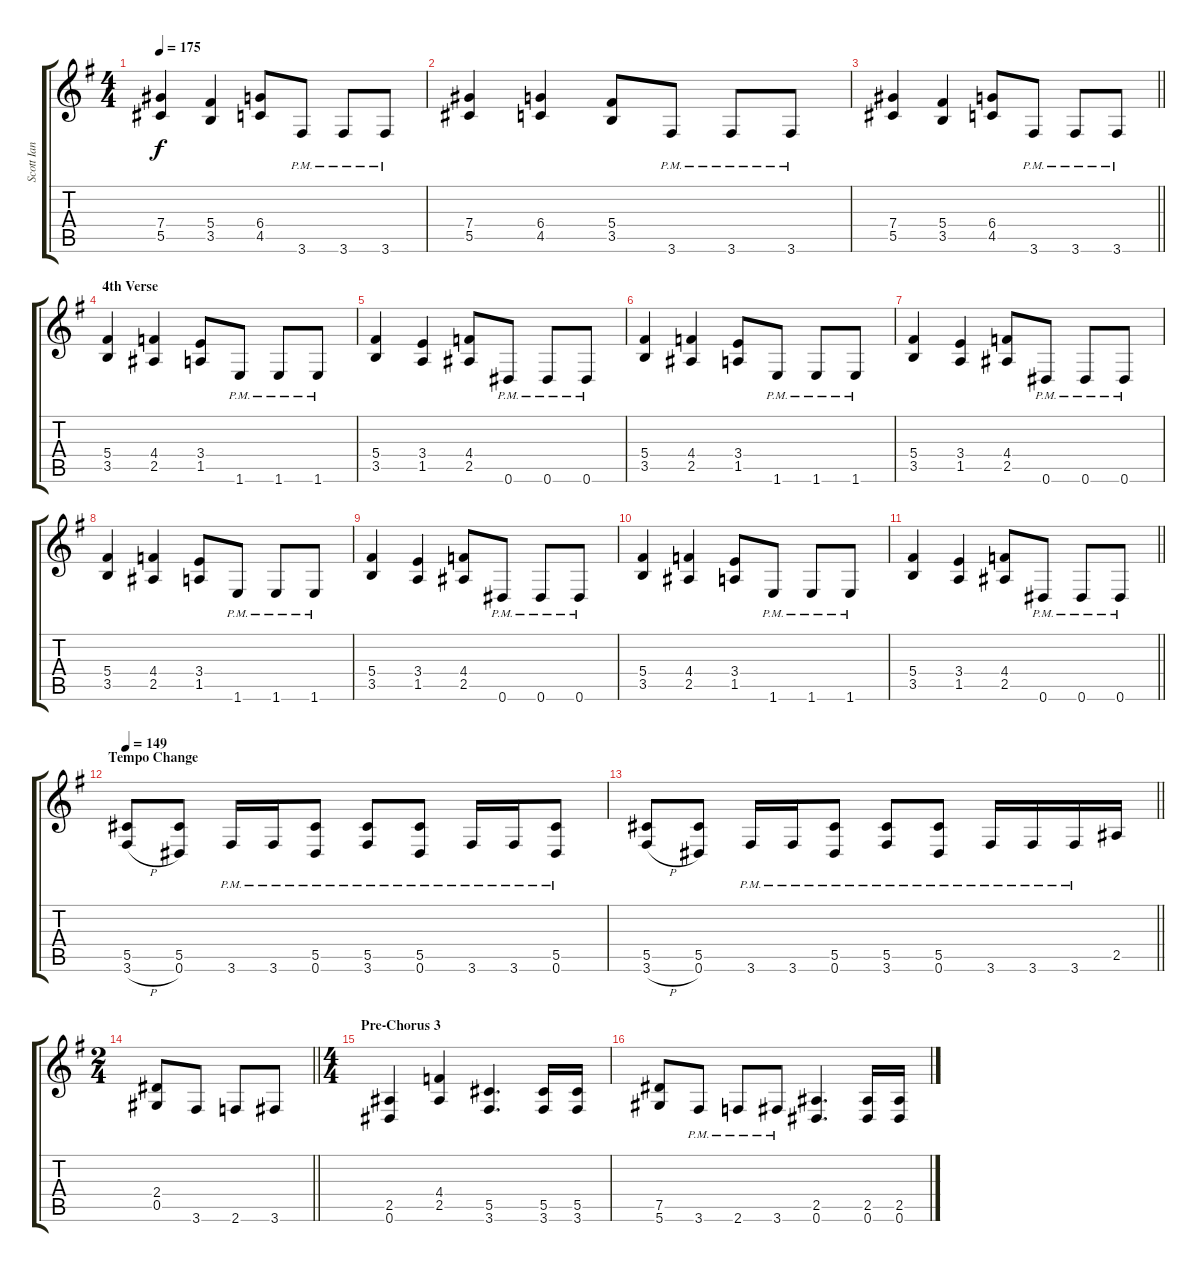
\track ("Scott Ian" "Scott Ian") {instrument distortionguitar}
\staff {score tabs}
\tuning (Eb4 Bb3 Gb3 Db3 Ab2 Eb2) {hide}
\ts (4 4)
\tempo 175
\clef g2
\ks g
(7.4 5.5).4{dy f} (5.4 3.5).4 (6.4 4.5).8 3.6{pm}.8 3.6{pm}.8 3.6{pm}.8 |
(7.4 5.5).4 (6.4 4.5).4 (5.4 3.5).8 3.6{pm}.8 3.6{pm}.8 3.6{pm}.8 |
\barLineRight lightlight
(7.4 5.5).4 (5.4 3.5).4 (6.4 4.5).8 3.6{pm}.8 3.6{pm}.8 3.6{pm}.8 |
\section ("" "4th Verse")
(5.4 3.5).4 (4.4 2.5).4 (3.4 1.5).8 1.6{pm}.8 1.6{pm}.8 1.6{pm}.8 |
(5.4 3.5).4 (3.4 1.5).4 (4.4 2.5).8 0.6{pm}.8 0.6{pm}.8 0.6{pm}.8 |
(5.4 3.5).4 (4.4 2.5).4 (3.4 1.5).8 1.6{pm}.8 1.6{pm}.8 1.6{pm}.8 |
(5.4 3.5).4 (3.4 1.5).4 (4.4 2.5).8 0.6{pm}.8 0.6{pm}.8 0.6{pm}.8 |
(5.4 3.5).4 (4.4 2.5).4 (3.4 1.5).8 1.6{pm}.8 1.6{pm}.8 1.6{pm}.8 |
(5.4 3.5).4 (3.4 1.5).4 (4.4 2.5).8 0.6{pm}.8 0.6{pm}.8 0.6{pm}.8 |
(5.4 3.5).4 (4.4 2.5).4 (3.4 1.5).8 1.6{pm}.8 1.6{pm}.8 1.6{pm}.8 |
\barLineRight lightlight
(5.4 3.5).4 (3.4 1.5).4 (4.4 2.5).8 0.6{pm}.8 0.6{pm}.8 0.6{pm}.8 |
\section ("" "Tempo Change")
\tempo 149
(5.5 3.6{h}).8 (5.5 0.6).8 3.6{pm}.16 3.6{pm}.16 (5.5{pm} 0.6{pm}).8 (5.5{pm} 3.6{pm}).8 (5.5{pm} 0.6{pm}).8 3.6{pm}.16 3.6{pm}.16 (5.5{pm} 0.6{pm}).8 |
\barLineRight lightlight
(5.5 3.6{h}).8 (5.5 0.6).8 3.6{pm}.16 3.6{pm}.16 (5.5{pm} 0.6{pm}).8 (5.5{pm} 3.6{pm}).8 (5.5{pm} 0.6{pm}).8 3.6{pm}.16 3.6{pm}.16 3.6{pm}.16 2.5.16 |
\ts (2 4)
\barLineRight lightlight
(2.4 0.5).8 3.6.8 2.6.8 3.6.8 |
\ts (4 4)
\section ("" "Pre-Chorus 3")
(2.5 0.6).4 (4.4 2.5).4 (5.5 3.6).4{d} (5.5 3.6).16 (5.5 3.6).16 |
(7.5 5.6).8 3.6{pm}.8 2.6{pm}.8 3.6{pm}.8 (2.5 0.6).4{d} (2.5 0.6).16 (2.5 0.6).16
